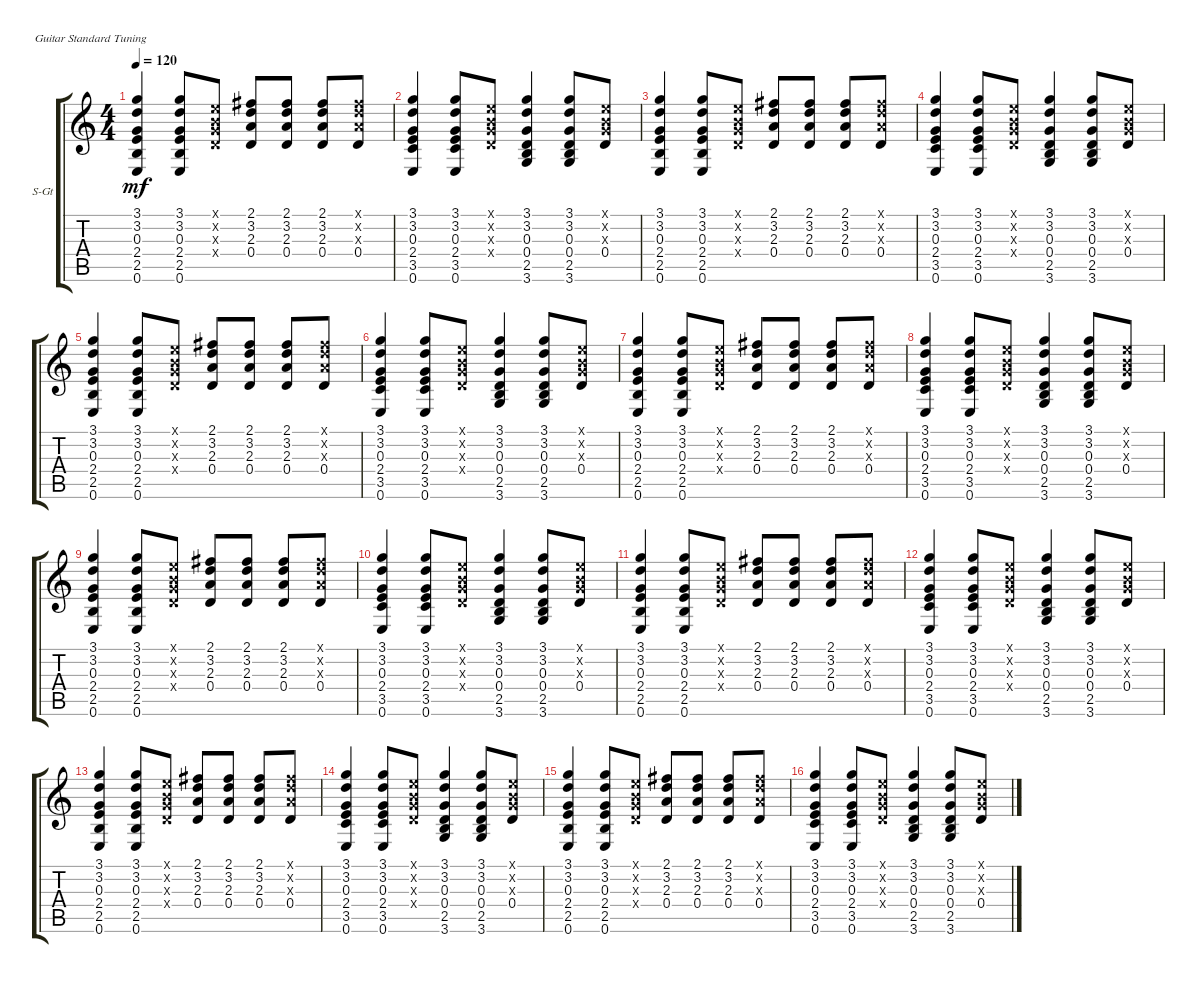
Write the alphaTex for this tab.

\defaultSystemsLayout 4
\bracketExtendMode groupsimilarinstruments
\firstSystemTrackNameOrientation horizontal
\otherSystemsTrackNameOrientation horizontal
\track ("Steel Guitar" "S-Gt") {instrument acousticguitarsteel}
\staff {score tabs}
\tuning (E4 B3 G3 D3 A2 E2)
\ts (4 4)
\tempo 120
\clef g2
\ks c
(0.6 2.5 2.4 0.3 3.2 3.1).4{dy mf} (3.1 3.2 0.3 2.4 2.5 0.6).8 (0.1{x} 0.2{x} 0.3{x} 0.4{x}).8 (2.1 3.2 2.3 0.4).8 (2.1 3.2 2.3 0.4).8 (2.1 3.2 2.3 0.4).8 (2.1{x} 3.2{x} 2.3{x} 0.4).8 |
(0.6 3.5 2.4 0.3 3.2 3.1).4 (3.1 3.2 0.3 2.4 3.5 0.6).8 (0.1{x} 0.2{x} 0.3{x} 0.4{x}).8 (3.6 2.5 0.4 0.3 3.2 3.1).4 (3.1 3.2 0.3 0.4 2.5 3.6).8 (0.1{x} 0.2{x} 0.3{x} 0.4).8 |
(0.6 2.5 2.4 0.3 3.2 3.1).4 (3.1 3.2 0.3 2.4 2.5 0.6).8 (0.1{x} 0.2{x} 0.3{x} 0.4{x}).8 (2.1 3.2 2.3 0.4).8 (2.1 3.2 2.3 0.4).8 (2.1 3.2 2.3 0.4).8 (2.1{x} 3.2{x} 2.3{x} 0.4).8 |
(0.6 3.5 2.4 0.3 3.2 3.1).4 (3.1 3.2 0.3 2.4 3.5 0.6).8 (0.1{x} 0.2{x} 0.3{x} 0.4{x}).8 (3.6 2.5 0.4 0.3 3.2 3.1).4 (3.1 3.2 0.3 0.4 2.5 3.6).8 (0.1{x} 0.2{x} 0.3{x} 0.4).8 |
(0.6 2.5 2.4 0.3 3.2 3.1).4 (3.1 3.2 0.3 2.4 2.5 0.6).8 (0.1{x} 0.2{x} 0.3{x} 0.4{x}).8 (2.1 3.2 2.3 0.4).8 (2.1 3.2 2.3 0.4).8 (2.1 3.2 2.3 0.4).8 (2.1{x} 3.2{x} 2.3{x} 0.4).8 |
(0.6 3.5 2.4 0.3 3.2 3.1).4 (3.1 3.2 0.3 2.4 3.5 0.6).8 (0.1{x} 0.2{x} 0.3{x} 0.4{x}).8 (3.6 2.5 0.4 0.3 3.2 3.1).4 (3.1 3.2 0.3 0.4 2.5 3.6).8 (0.1{x} 0.2{x} 0.3{x} 0.4).8 |
(0.6 2.5 2.4 0.3 3.2 3.1).4 (3.1 3.2 0.3 2.4 2.5 0.6).8 (0.1{x} 0.2{x} 0.3{x} 0.4{x}).8 (2.1 3.2 2.3 0.4).8 (2.1 3.2 2.3 0.4).8 (2.1 3.2 2.3 0.4).8 (2.1{x} 3.2{x} 2.3{x} 0.4).8 |
(0.6 3.5 2.4 0.3 3.2 3.1).4 (3.1 3.2 0.3 2.4 3.5 0.6).8 (0.1{x} 0.2{x} 0.3{x} 0.4{x}).8 (3.6 2.5 0.4 0.3 3.2 3.1).4 (3.1 3.2 0.3 0.4 2.5 3.6).8 (0.1{x} 0.2{x} 0.3{x} 0.4).8 |
(0.6 2.5 2.4 0.3 3.2 3.1).4 (3.1 3.2 0.3 2.4 2.5 0.6).8 (0.1{x} 0.2{x} 0.3{x} 0.4{x}).8 (2.1 3.2 2.3 0.4).8 (2.1 3.2 2.3 0.4).8 (2.1 3.2 2.3 0.4).8 (2.1{x} 3.2{x} 2.3{x} 0.4).8 |
(0.6 3.5 2.4 0.3 3.2 3.1).4 (3.1 3.2 0.3 2.4 3.5 0.6).8 (0.1{x} 0.2{x} 0.3{x} 0.4{x}).8 (3.6 2.5 0.4 0.3 3.2 3.1).4 (3.1 3.2 0.3 0.4 2.5 3.6).8 (0.1{x} 0.2{x} 0.3{x} 0.4).8 |
(0.6 2.5 2.4 0.3 3.2 3.1).4 (3.1 3.2 0.3 2.4 2.5 0.6).8 (0.1{x} 0.2{x} 0.3{x} 0.4{x}).8 (2.1 3.2 2.3 0.4).8 (2.1 3.2 2.3 0.4).8 (2.1 3.2 2.3 0.4).8 (2.1{x} 3.2{x} 2.3{x} 0.4).8 |
(0.6 3.5 2.4 0.3 3.2 3.1).4 (3.1 3.2 0.3 2.4 3.5 0.6).8 (0.1{x} 0.2{x} 0.3{x} 0.4{x}).8 (3.6 2.5 0.4 0.3 3.2 3.1).4 (3.1 3.2 0.3 0.4 2.5 3.6).8 (0.1{x} 0.2{x} 0.3{x} 0.4).8 |
(0.6 2.5 2.4 0.3 3.2 3.1).4 (3.1 3.2 0.3 2.4 2.5 0.6).8 (0.1{x} 0.2{x} 0.3{x} 0.4{x}).8 (2.1 3.2 2.3 0.4).8 (2.1 3.2 2.3 0.4).8 (2.1 3.2 2.3 0.4).8 (2.1{x} 3.2{x} 2.3{x} 0.4).8 |
(0.6 3.5 2.4 0.3 3.2 3.1).4 (3.1 3.2 0.3 2.4 3.5 0.6).8 (0.1{x} 0.2{x} 0.3{x} 0.4{x}).8 (3.6 2.5 0.4 0.3 3.2 3.1).4 (3.1 3.2 0.3 0.4 2.5 3.6).8 (0.1{x} 0.2{x} 0.3{x} 0.4).8 |
(0.6 2.5 2.4 0.3 3.2 3.1).4 (3.1 3.2 0.3 2.4 2.5 0.6).8 (0.1{x} 0.2{x} 0.3{x} 0.4{x}).8 (2.1 3.2 2.3 0.4).8 (2.1 3.2 2.3 0.4).8 (2.1 3.2 2.3 0.4).8 (2.1{x} 3.2{x} 2.3{x} 0.4).8 |
(0.6 3.5 2.4 0.3 3.2 3.1).4 (3.1 3.2 0.3 2.4 3.5 0.6).8 (0.1{x} 0.2{x} 0.3{x} 0.4{x}).8 (3.6 2.5 0.4 0.3 3.2 3.1).4 (3.1 3.2 0.3 0.4 2.5 3.6).8 (0.1{x} 0.2{x} 0.3{x} 0.4).8
